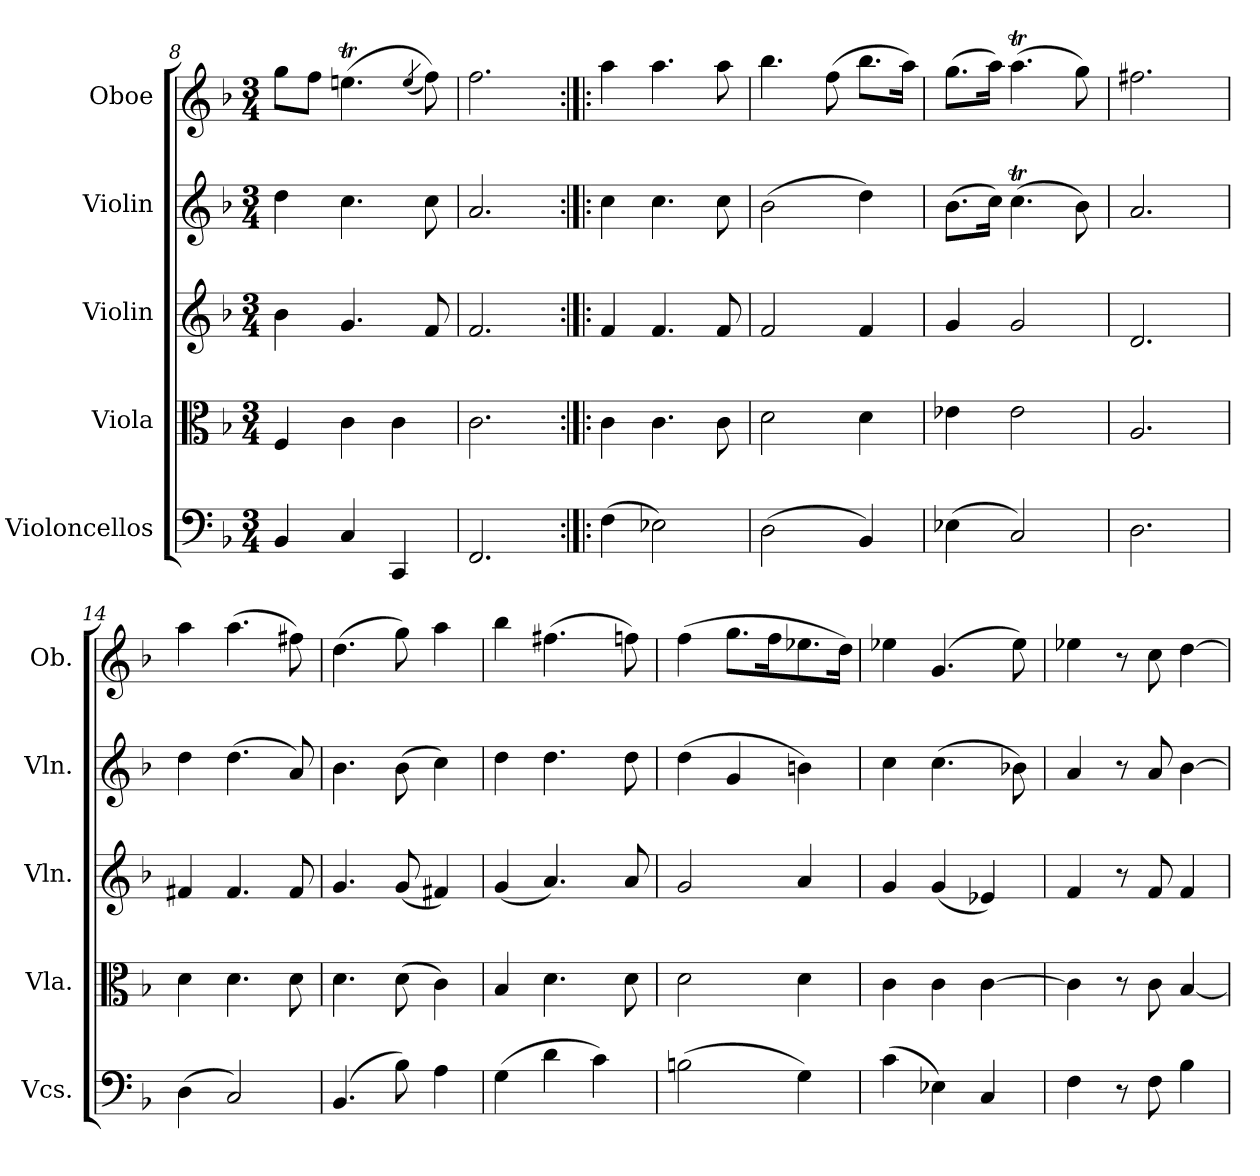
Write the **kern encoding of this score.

**kern	**kern	**kern	**kern	**kern
*part5	*part4	*part3	*part2	*part1
*staff5	*staff4	*staff3	*staff2	*staff1
*I"Violoncellos	*I"Viola	*I"Violin	*I"Violin	*I"Oboe
*I'Vcs.	*I'Vla.	*I'Vln.	*I'Vln.	*I'Ob.
!!LO:LB:g=z
*clefF4	*clefC3	*clefG2	*clefG2	*clefG2
*k[b-]	*k[b-]	*k[b-]	*k[b-]	*k[b-]
*M3/4	*M3/4	*M3/4	*M3/4	*M3/4
=8	=8	=8	=8	=8
4BB-/	4F/	4b-\	4dd\	8gg\L
.	.	.	.	8ff\J
4C/	4c\	4.g/	4.cc\	(>4.eent\
4CC/	4c\	.	.	.
.	.	.	.	(<4qee/
.	.	8f/	8cc\	8ff\))
=9	=9	=9	=9	=9
2.FF/	2.c\	2.f/	2.a/	2.ff\
!!LO:PB:g=z
=10:|!|:	=10:|!|:	=10:|!|:	=10:|!|:	=10:|!|:
(>4F\	4c\	4f/	4cc\	4aa\
2E-X\)	4.c\	4.f/	4.cc\	4.aa\
.	8c\	8f/	8cc\	8aa\
=11	=11	=11	=11	=11
(>2D\	2d\	2f/	(>2b-\	4.bb-\
.	.	.	.	(>8ff\
4BB-/)	4d\	4f/	4dd\)	8.bb-\L
.	.	.	.	16aa\Jk)
=12	=12	=12	=12	=12
(>4E-X\	4e-X\	4g/	(>8.b-\L	(>8.gg\L
.	.	.	16cc\Jk)	16aa\Jk)
2C/)	2e-\	2g/	(>4.ccT\	(>4.aat\
.	.	.	8b-\)	8gg\)
=13	=13	=13	=13	=13
2.D\	2.A/	2.d/	2.a/	2.ff#X\
=14	=14	=14	=14	=14
(>4D\	4d\	4f#X/	4dd\	4aa\
2C/)	4.d\	4.f#/	(>4.dd\	(>4.aa\
.	8d\	8f#/	8a/)	8ff#X\)
=15	=15	=15	=15	=15
(>4.BB-/	4.d\	4.g/	4.b-\	(>4.dd\
8B-\)	(>8d\	(<8g/	(>8b-\	8gg\)
4A\	4c\)	4f#X/)	4cc\)	4aa\
=16	=16	=16	=16	=16
(>4G\	4B-/	(<4g/	4dd\	4bb-\
4d\	4.d\	4.a/)	4.dd\	(>4.ff#X\
4c\)	.	.	.	.
.	8d\	8a/	8dd\	8ffn\)
!!LO:LB:g=z
=17	=17	=17	=17	=17
(>2Bn\	2d\	2g/	(>4dd\	(>4ff\
.	.	.	4g/	8.gg\L
.	.	.	.	16ff\K
4G\)	4d\	4a/	4bn\)	8.ee-X\
.	.	.	.	16dd\Jk)
=18	=18	=18	=18	=18
(>4c\	4c\	4g/	4cc\	4ee-X\
4E-X\)	4c\	(<4g/	(>4.cc\	(>4.g/
4C/	[4c\	4e-X/)	.	.
.	.	.	8b-X\)	8ee-\)
=19	=19	=19	=19	=19
4F\	4c\]	4f/	4a/	4ee-X\
8r	8r	8r	8r	8r
8F\	8c\	8f/	8a/	8cc\
4B-\	[4B-/	4f/	[4b-\	[4dd\
=	=	=	=	=
*-	*-	*-	*-	*-
